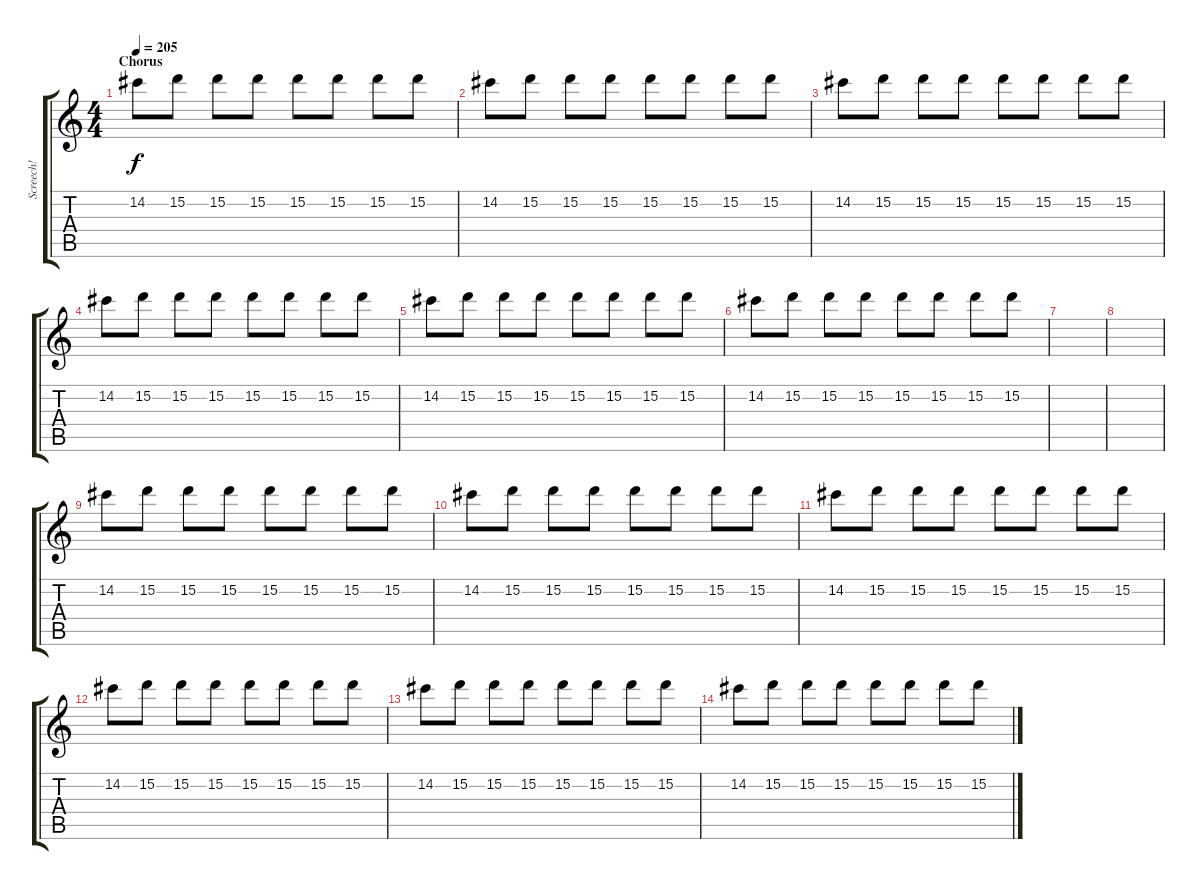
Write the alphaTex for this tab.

\track ("Screech!" "Screech!") {instrument distortionguitar}
\staff {score tabs}
\tuning (E4 B3 G3 D3 A2 E2) {hide}
\ts (4 4)
\section ("" "Chorus")
\tempo 205
\clef g2
\ks c
14.2.8{dy f} 15.2.8 15.2.8 15.2.8 15.2.8 15.2.8 15.2.8 15.2.8 |
14.2.8 15.2.8 15.2.8 15.2.8 15.2.8 15.2.8 15.2.8 15.2.8 |
14.2.8 15.2.8 15.2.8 15.2.8 15.2.8 15.2.8 15.2.8 15.2.8 |
14.2.8 15.2.8 15.2.8 15.2.8 15.2.8 15.2.8 15.2.8 15.2.8 |
14.2.8 15.2.8 15.2.8 15.2.8 15.2.8 15.2.8 15.2.8 15.2.8 |
14.2.8 15.2.8 15.2.8 15.2.8 15.2.8 15.2.8 15.2.8 15.2.8 |
|
|
14.2.8 15.2.8 15.2.8 15.2.8 15.2.8 15.2.8 15.2.8 15.2.8 |
14.2.8 15.2.8 15.2.8 15.2.8 15.2.8 15.2.8 15.2.8 15.2.8 |
14.2.8 15.2.8 15.2.8 15.2.8 15.2.8 15.2.8 15.2.8 15.2.8 |
14.2.8 15.2.8 15.2.8 15.2.8 15.2.8 15.2.8 15.2.8 15.2.8 |
14.2.8 15.2.8 15.2.8 15.2.8 15.2.8 15.2.8 15.2.8 15.2.8 |
14.2.8 15.2.8 15.2.8 15.2.8 15.2.8 15.2.8 15.2.8 15.2.8
